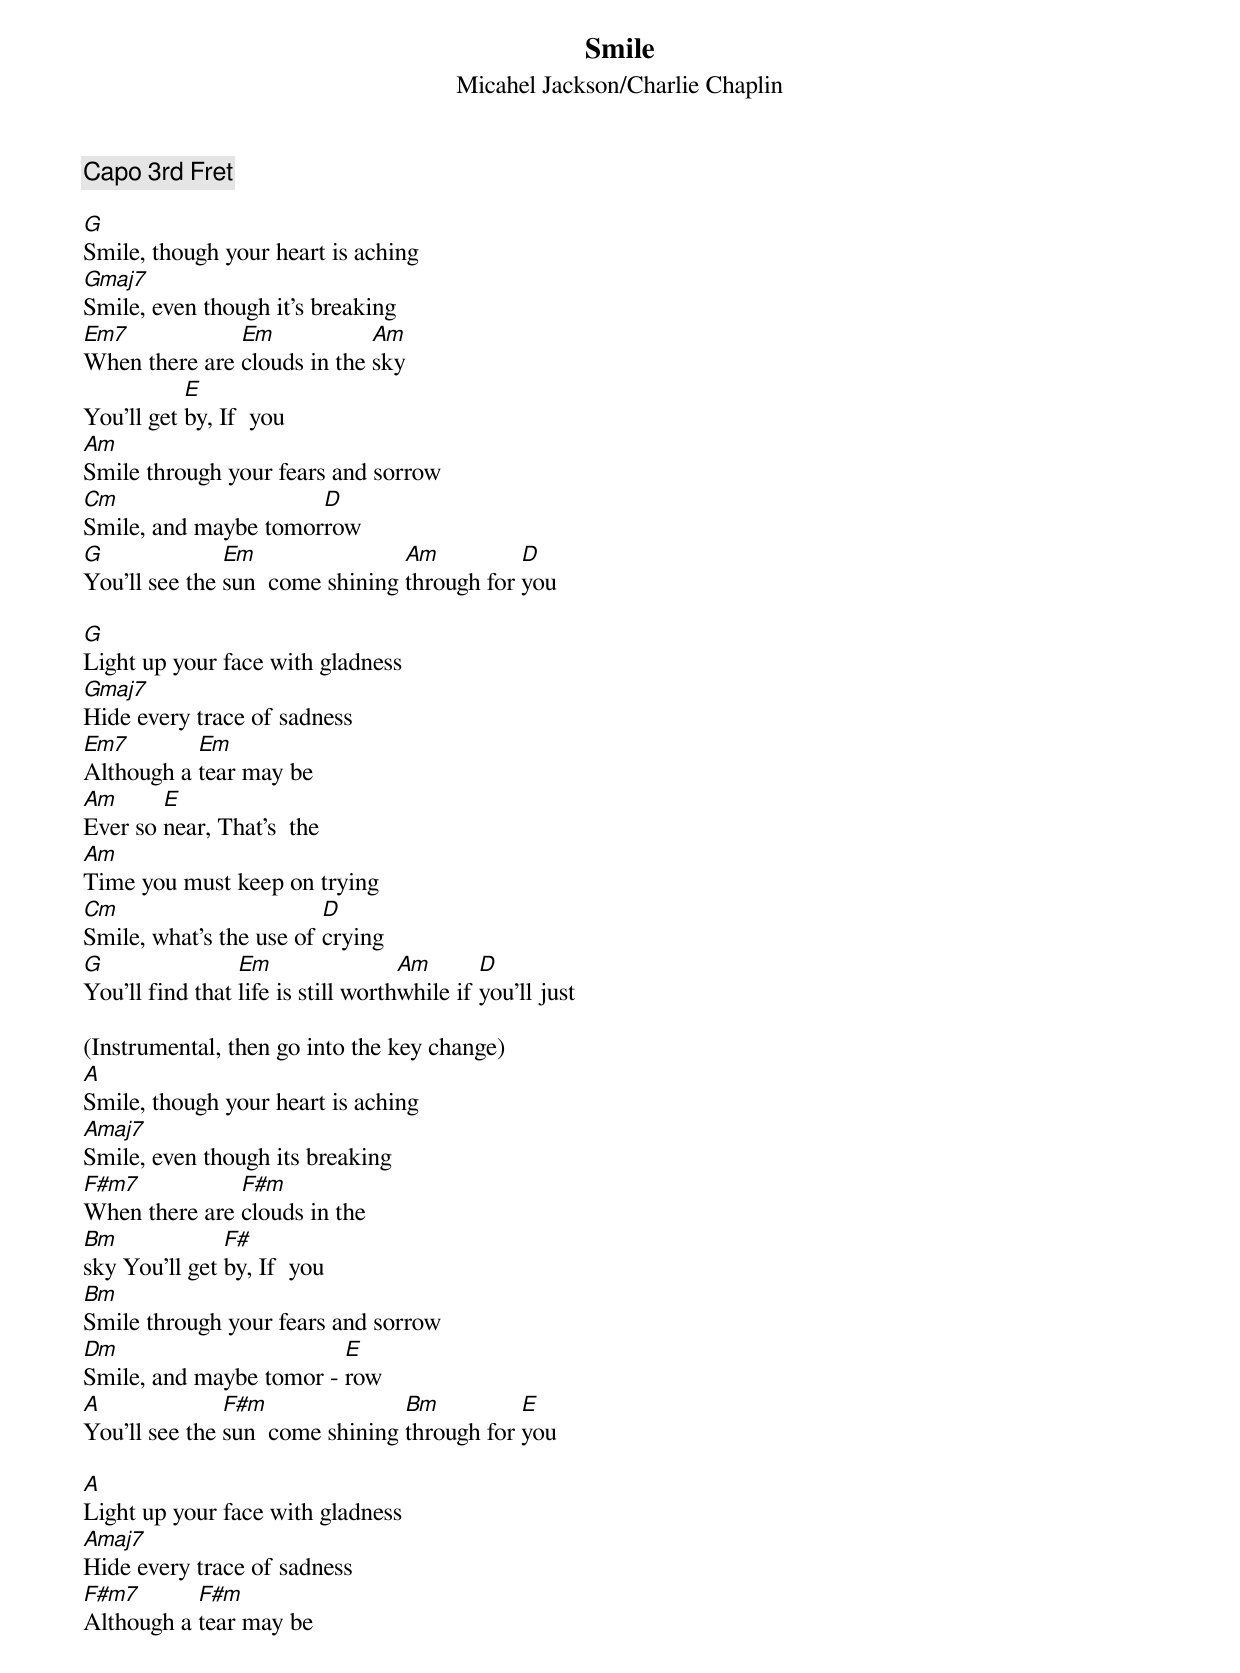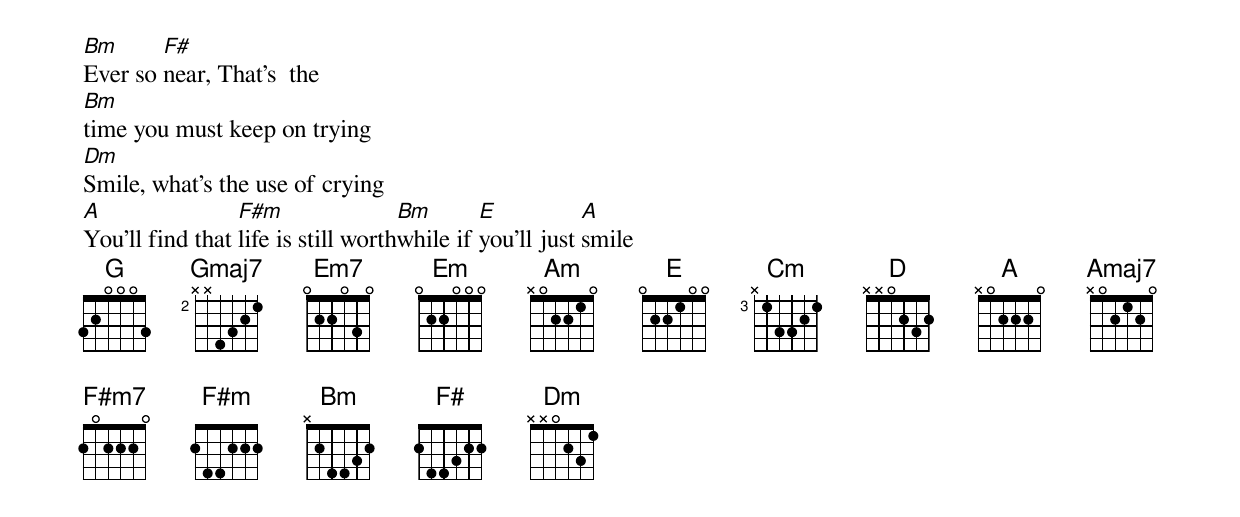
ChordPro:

{t: Smile}
{st: Micahel Jackson/Charlie Chaplin}

{c: Capo 3rd Fret}

[G]Smile, though your heart is aching
[Gmaj7]Smile, even though it’s breaking
[Em7]When there are [Em]clouds in the [Am]sky
You'll get [E]by, If  you
[Am]Smile through your fears and sorrow
[Cm]Smile, and maybe tomor[D]row
[G]You'll see the [Em]sun  come shining [Am]through for [D]you

[G]Light up your face with gladness
[Gmaj7]Hide every trace of sadness
[Em7]Although a [Em]tear may be
[Am]Ever so [E]near, That's  the
[Am]Time you must keep on trying
[Cm]Smile, what's the use of [D]crying
[G]You'll find that [Em]life is still worth[Am]while if [D]you’ll just

(Instrumental, then go into the key change)
[A]Smile, though your heart is aching
[Amaj7]Smile, even though its breaking
[F#m7]When there are [F#m]clouds in the
[Bm]sky You'll get [F#]by, If  you
[Bm]Smile through your fears and sorrow
[Dm]Smile, and maybe tomor - [E]row
[A]You'll see the [F#m]sun  come shining [Bm]through for [E]you

[A]Light up your face with gladness
[Amaj7]Hide every trace of sadness
[F#m7]Although a [F#m]tear may be
[Bm]Ever so [F#]near, That's  the
[Bm]time you must keep on trying
[Dm]Smile, what's the use of crying
[A]You'll find that [F#m]life is still worth[Bm]while if [E]you’ll just [A]smile
